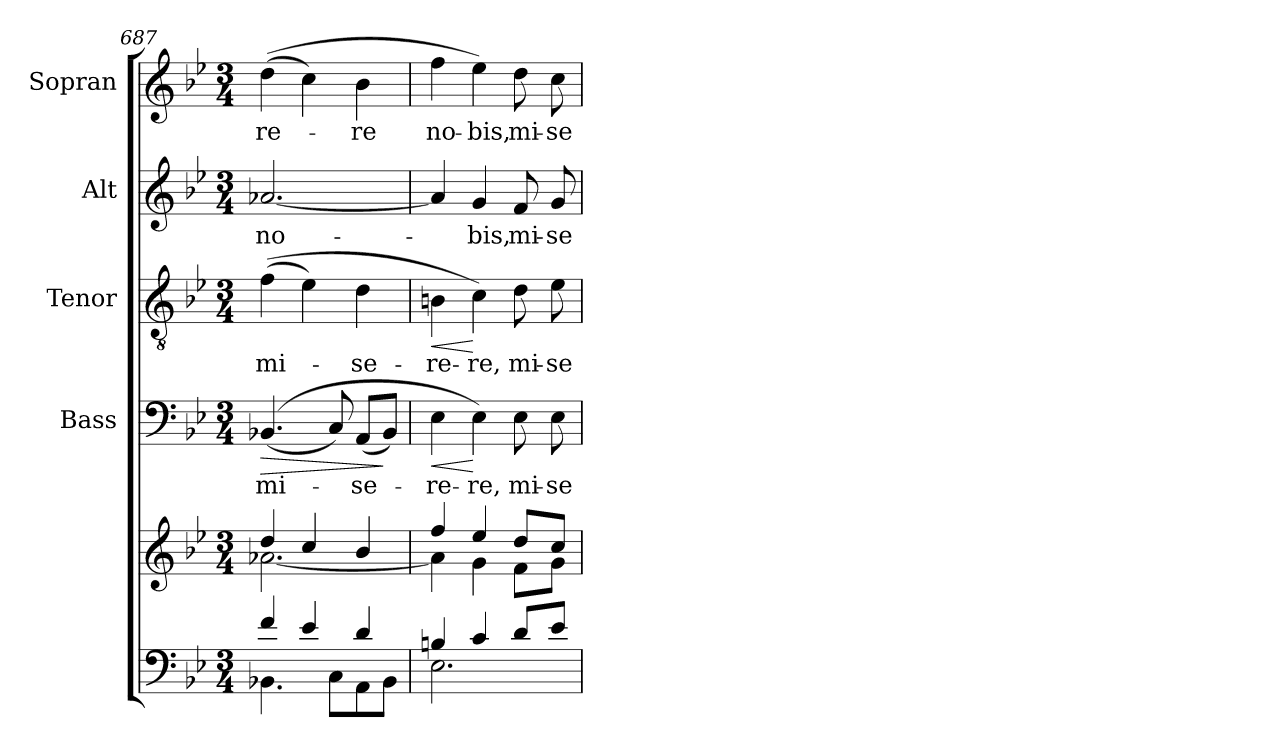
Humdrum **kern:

**kern	**kern	**kern	**text	**dynam	**kern	**text	**dynam	**kern	**text	**kern	**text
*part5	*part5	*part4	*part4	*part4	*part3	*part3	*part3	*part2	*part2	*part1	*part1
*staff6	*staff5	*staff4	*staff4	*staff4	*staff3	*staff3	*staff3	*staff2	*staff2	*staff1	*staff1
*	*	*I"Bass	*	*	*I"Tenor	*	*	*I"Alt	*	*I"Sopran	*
*	*	*I'B.	*	*	*I'T.	*	*	*I'A.	*	*I'S.	*
*clefF4	*clefG2	*clefF4	*	*	*clefGv2	*	*	*clefG2	*	*clefG2	*
*k[b-e-]	*k[b-e-]	*k[b-e-]	*	*	*k[b-e-]	*	*	*k[b-e-]	*	*k[b-e-]	*
*B-:	*B-:	*B-:	*	*	*B-:	*	*	*B-:	*	*B-:	*
*M3/4	*M3/4	*M3/4	*	*	*M3/4	*	*	*M3/4	*	*M3/4	*
=687	=687	=687	=687	=687	=687	=687	=687	=687	=687	=687	=687
*^	*^	*	*	*	*	*	*	*	*	*	*
!	!	!	!	!	!LO:LY:b	!LO:HP:b	!	!LO:LY:b	!	!	!LO:LY:b	!	!LO:LY:b
4f/	4.BB-X\	4dd/	[<2.a-X\	(<(4.BB-X/	mi-	>	(>(>4f\	mi-	.	[2.a-X/	no-	(>(>4dd\	-re-
4e-/	.	4cc/	.	.	.	.	4e-\)	.	.	.	.	4cc\)	.
.	8C\L	.	.	8C/)	.	.	.	.	.	.	.	.	.
!	!	!	!	!	!LO:LY:b	!	!	!LO:LY:b	!	!	!	!	!LO:LY:b
4d/	8AA\	4b-/	.	(<8AA/L	-se-	.	4d\	-se-	.	.	.	4b-\	-re
.	8BB-\J	.	.	8BB-/J)	.	]	.	.	.	.	.	.	.
=688	=688	=688	=688	=688	=688	=688	=688	=688	=688	=688	=688	=688	=688
!	!	!	!	!	!LO:LY:b	!LO:HP:b	!	!LO:LY:b	!LO:HP:b	!	!	!	!LO:LY:b
4Bn/	2.E-\	4ff/	4a-\]	4E-\	-re-	<	4Bn\	-re-	<	4a-/]	.	4ff\	no-
!	!	!	!	!	!LO:LY:b	!	!	!LO:LY:b	!	!	!LO:LY:b	!	!LO:LY:b
4c/	.	4ee-/	4g\	4E-\)	-re,	[	4c\)	-re,	[	4g/	-bis,	4ee-\)	-bis,
!	!	!	!	!	!LO:LY:b	!	!	!LO:LY:b	!	!	!LO:LY:b	!	!LO:LY:b
8d/L	.	8dd/L	8f\L	8E-\	mi-	.	8d\	mi-	.	8f/	mi-	8dd\	mi-
!	!	!	!	!	!LO:LY:b	!	!	!LO:LY:b	!	!	!LO:LY:b	!	!LO:LY:b
8e-/J	.	8cc/J	8g\J	8E-\	-se-	.	8e-\	-se-	.	8g/	-se-	8cc\	-se-
*v	*v	*	*	*	*	*	*	*	*	*	*	*	*
*	*v	*v	*	*	*	*	*	*	*	*	*	*
=	=	=	=	=	=	=	=	=	=	=	=
*-	*-	*-	*-	*-	*-	*-	*-	*-	*-	*-	*-
